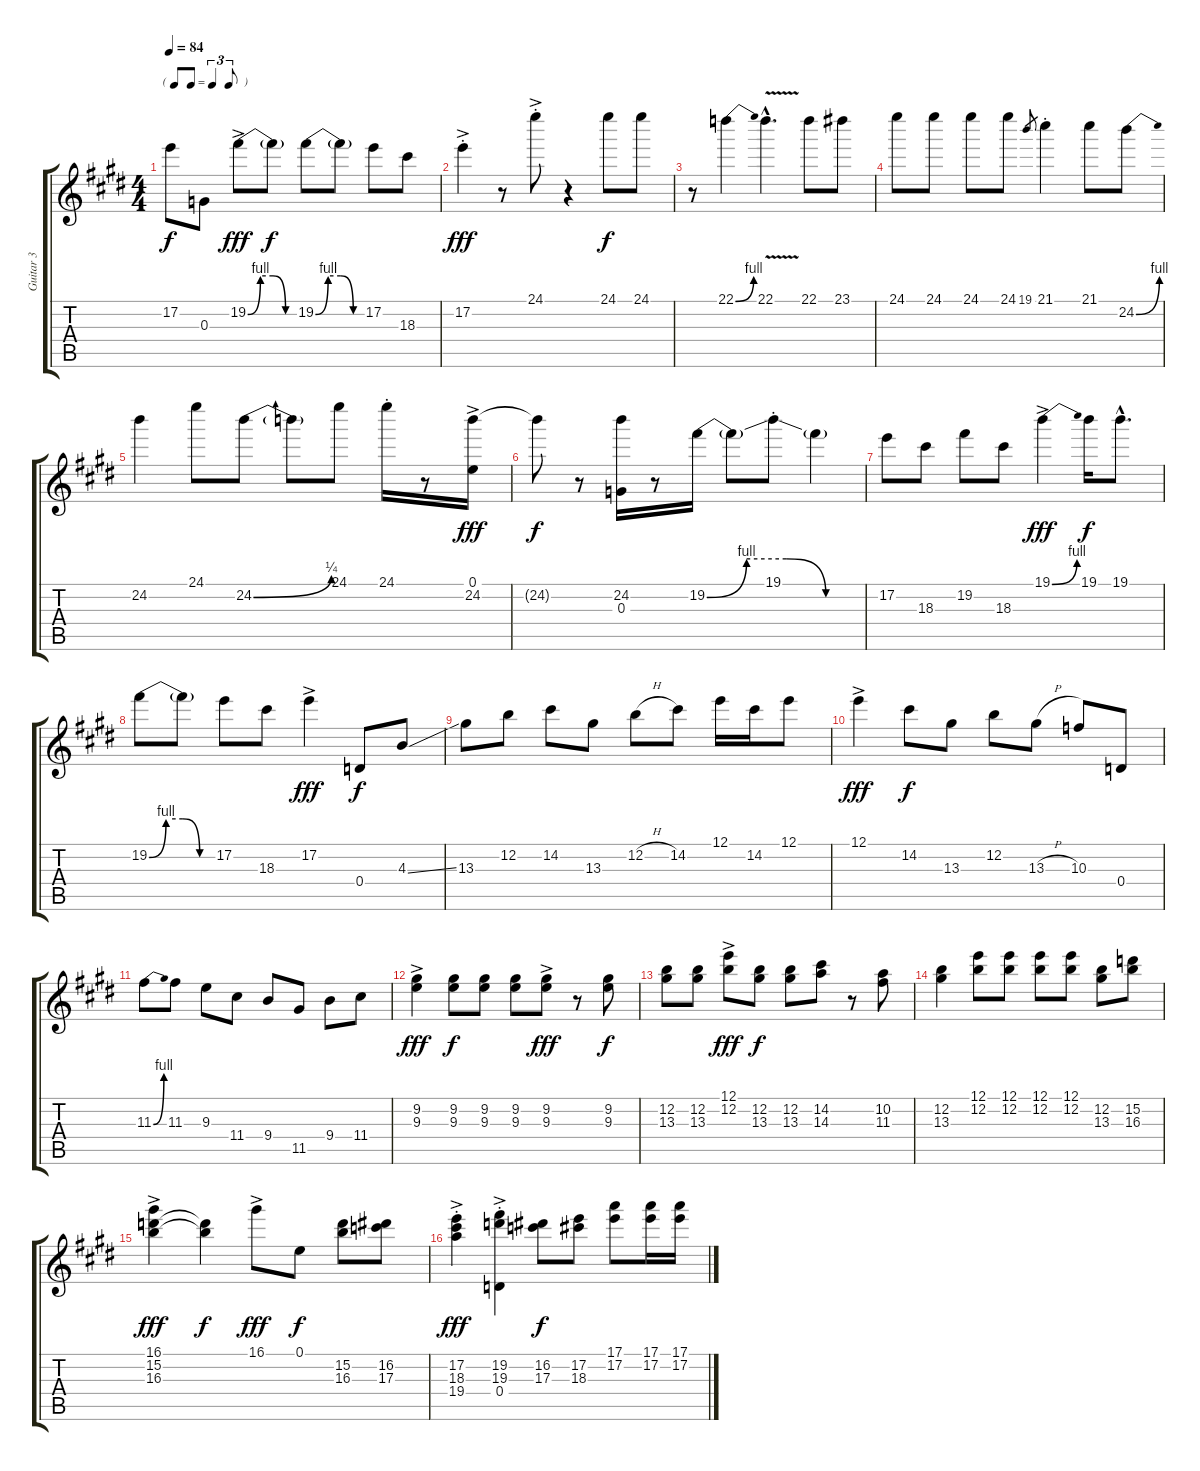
\track ("Guitar 3" "Guitar 3") {instrument overdrivenguitar}
\staff {score tabs}
\tuning (E4 B3 G3 D3 A2 E2) {hide}
\ts (4 4)
\tf triplet8th
\tempo 84
\clef g2
\ks e
17.2.8{dy f} 0.3.8 19.2{be (custom 0 0 15 4 30 4 45 0 60 0) ac}.8{dy fff} 19.2{t}.8{dy f} 19.2{be (custom 0 0 15 4 30 4 45 0 60 0)}.8 19.2{t}.8 17.2.8 18.3.8 |
17.2{ac st}.4{dy fff} r.8 24.1{ac st}.8 r.4 24.1.8{dy f} 24.1.8 |
r.8 22.1{be (bend 0 0 60 4)}.4 22.1{v hac}.4{d} 22.1.8 23.1.8 |
24.1.8 24.1.8 24.1.8 24.1.8 19.1.8{gr} 21.1{st}.4 21.1.8 24.2{be (bend 0 0 60 4)}.8 |
24.2.4 24.1.8 24.2{be (bend 0 0 60 1)}.8 24.2{t}.8 24.1.8 24.1{st}.16 r.8 (0.1{ac} 24.2{ac}).16{dy fff} |
24.2{t}.8{dy f} r.8 (24.2 0.3).16 r.8 19.2{be (custom 0 0 15 4 30 4 45 0 60 0)}.16 19.2{t}.8 19.1{st}.8 19.2{t}.4 |
17.2.8 18.3.8 19.2.8 18.3.8 19.1{be (bend 0 0 60 4) ac}.4{dy fff} 19.1.16{dy f} 19.1{hac}.8{d} |
19.2{be (custom 0 0 15 4 30 4 45 0 60 0)}.8 19.2{t}.8 17.2.8 18.3.8 17.2{ac}.4{dy fff} 0.4.8{dy f} 4.3{ss}.8 |
13.3.8 12.2.8 14.2.8 13.3.8 12.2{h}.8 14.2.8 12.1.16 14.2.16 12.1.8 |
12.1{ac}.4{dy fff} 14.2.8{dy f} 13.3.8 12.2.8 13.3{h}.8 10.3.8 0.4.8 |
11.3{be (bend 0 0 60 4)}.8 11.3.8 9.3.8 11.4.8 9.4.8 11.5.8 9.4.8 11.4.8 |
(9.2{ac} 9.3{ac}).4{dy fff} (9.2 9.3).8{dy f} (9.2 9.3).8 (9.2 9.3).8 (9.2{ac} 9.3{ac}).8{dy fff} r.8 (9.2 9.3).8{dy f} |
(12.2 13.3).8 (12.2 13.3).8 (12.1{ac} 12.2{ac}).8{dy fff} (12.2 13.3).8{dy f} (12.2 13.3).8 (14.2 14.3).8 r.8 (10.2 11.3).8 |
(12.2 13.3).4 (12.1 12.2).8 (12.1 12.2).8 (12.1 12.2).8 (12.1 12.2).8 (12.2 13.3).8 (15.2 16.3).8 |
(16.1{ac} 15.2{ac} 16.3{ac}).4{dy fff} (15.2{t} 16.3{t}).4{dy f} 16.1{ac}.8{dy fff} 0.1.8{dy f} (15.2 16.3).8 (16.2 17.3).8 |
(17.2{ac st} 18.3{ac st} 19.4{ac st}).4{dy fff} (19.2{ac st} 19.3{ac st} 0.4{ac st}).4 (16.2 17.3).8{dy f} (17.2 18.3).8 (17.1 17.2).8 (17.1 17.2).16 (17.1 17.2).16
